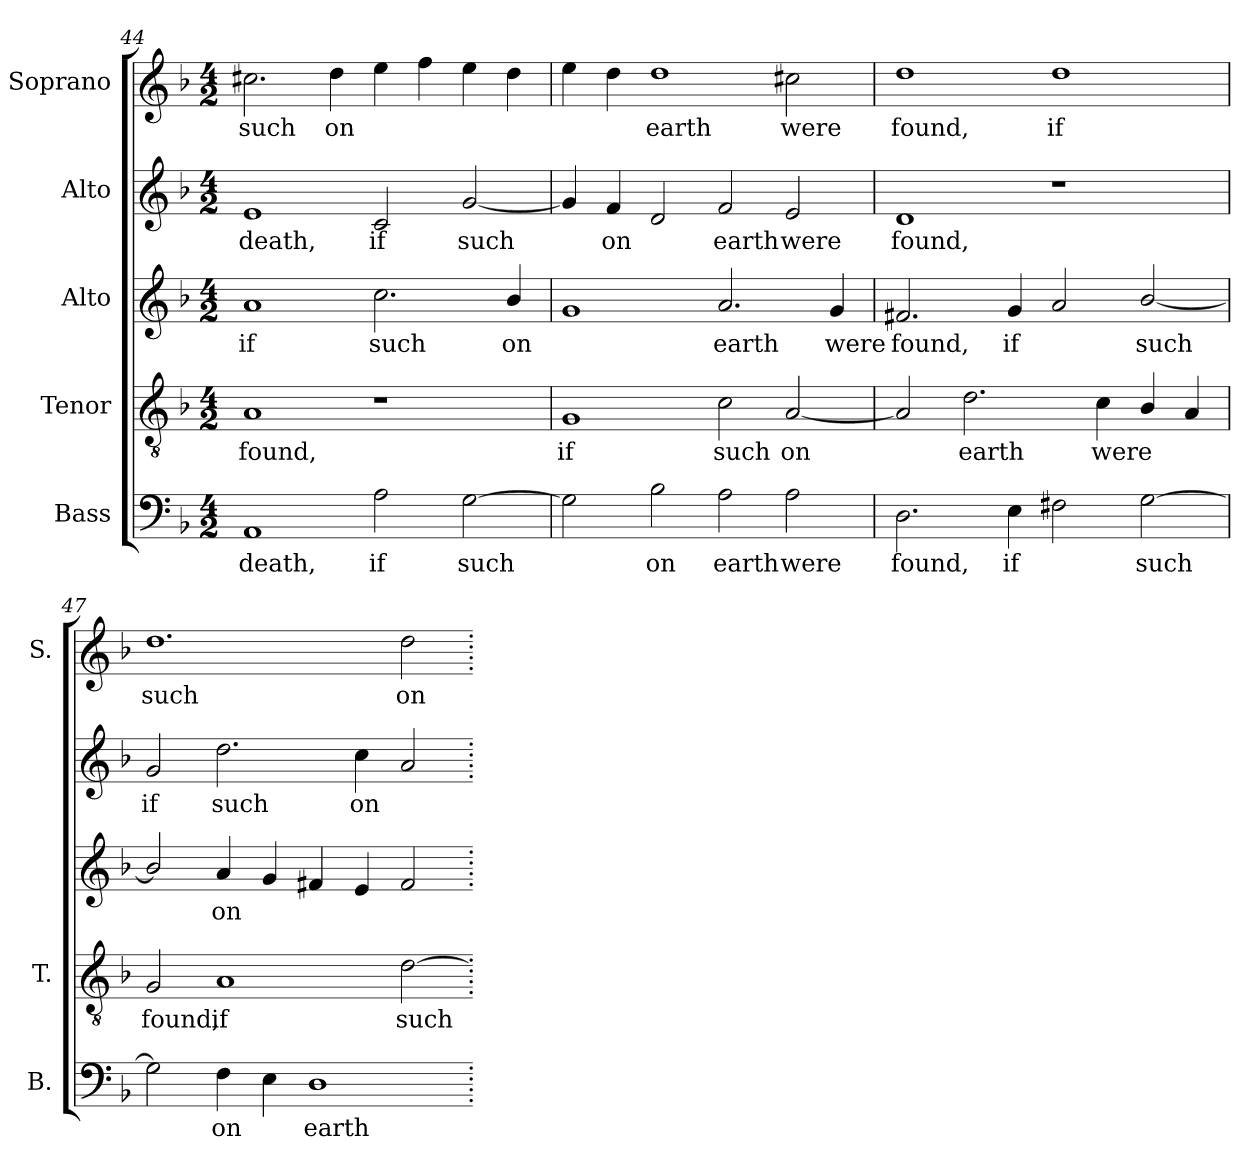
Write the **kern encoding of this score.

**kern	**text	**kern	**text	**kern	**text	**kern	**text	**kern	**text
*part5	*part5	*part4	*part4	*part3	*part3	*part2	*part2	*part1	*part1
*staff5	*staff5	*staff4	*staff4	*staff3	*staff3	*staff2	*staff2	*staff1	*staff1
*I"Bass	*	*I"Tenor	*	*I"Alto	*	*I"Alto	*	*I"Soprano	*
*I'B.	*	*I'T.	*	*	*	*	*	*I'S.	*
!!LO:LB:g=z
*clefF4	*	*clefGv2	*	*clefG2	*	*clefG2	*	*clefG2	*
*	*	*ITrd7c12	*	*	*	*	*	*	*
*k[b-]	*	*k[b-]	*	*k[b-]	*	*k[b-]	*	*k[b-]	*
*F:	*	*F:	*	*F:	*	*F:	*	*F:	*
*M4/2	*	*M4/2	*	*M4/2	*	*M4/2	*	*M4/2	*
=44	=44	=44	=44	=44	=44	=44	=44	=44	=44
!	!LO:LY:b:color=#000000	!	!	!	!	!	!	!	!
!	!	!	!LO:LY:b:color=#000000	!	!	!	!	!	!
!	!	!	!	!	!LO:LY:b:color=#000000	!	!	!	!
!	!	!	!	!	!	!	!LO:LY:b:color=#000000	!	!
!	!	!	!	!	!	!	!	!	!LO:LY:b:color=#000000
1AAi	death,	1AAi	found,	1ai	if	1ei	death,	2.cc#Xi\	such
!	!	!	!	!	!	!	!	!	!LO:LY:b:color=#000000
.	.	.	.	.	.	.	.	4ddi\	on
!	!LO:LY:b:color=#000000	!	!	!	!	!	!	!	!
!	!	!	!	!	!LO:LY:b:color=#000000	!	!	!	!
!	!	!	!	!	!	!	!LO:LY:b:color=#000000	!	!
2Ai\	if	1r	.	2.cci\	such	2ci/	if	4eei\	.
.	.	.	.	.	.	.	.	4ffi\	.
!	!LO:LY:b:color=#000000	!	!	!	!	!	!	!	!
!	!	!	!	!	!	!	!LO:LY:b:color=#000000	!	!
[>2Gi\	such	.	.	.	.	[<2gi/	such	4eei\	.
!	!	!	!	!	!LO:LY:b:color=#000000	!	!	!	!
.	.	.	.	4b-i/	on	.	.	4ddi\	.
=45	=45	=45	=45	=45	=45	=45	=45	=45	=45
!	!	!	!LO:LY:b:color=#000000	!	!	!	!	!	!
2Gi\]	.	1GGi	if	1gi	.	4gi/]	.	4eei\	.
!	!	!	!	!	!	!	!LO:LY:b:color=#000000	!	!
.	.	.	.	.	.	4fi/	on	4ddi\	.
!	!LO:LY:b:color=#000000	!	!	!	!	!	!	!	!
!	!	!	!	!	!	!	!	!	!LO:LY:b:color=#000000
2B-i\	on	.	.	.	.	2di/	.	1ddi	earth
!	!LO:LY:b:color=#000000	!	!	!	!	!	!	!	!
!	!	!	!LO:LY:b:color=#000000	!	!	!	!	!	!
!	!	!	!	!	!LO:LY:b:color=#000000	!	!	!	!
!	!	!	!	!	!	!	!LO:LY:b:color=#000000	!	!
2Ai\	earth	2Ci\	such	2.ai/	earth	2fi/	earth	.	.
!	!LO:LY:b:color=#000000	!	!	!	!	!	!	!	!
!	!	!	!LO:LY:b:color=#000000	!	!	!	!	!	!
!	!	!	!	!	!	!	!LO:LY:b:color=#000000	!	!
!	!	!	!	!	!	!	!	!	!LO:LY:b:color=#000000
2Ai\	were	[<2AAi/	on	.	.	2ei/	were	2cc#Xi\	were
!	!	!	!	!	!LO:LY:b:color=#000000	!	!	!	!
.	.	.	.	4gi/	were	.	.	.	.
=46	=46	=46	=46	=46	=46	=46	=46	=46	=46
!	!LO:LY:b:color=#000000	!	!	!	!	!	!	!	!
!	!	!	!	!	!LO:LY:b:color=#000000	!	!	!	!
!	!	!	!	!	!	!	!LO:LY:b:color=#000000	!	!
!	!	!	!	!	!	!	!	!	!LO:LY:b:color=#000000
2.Di\	found,	2AAi/]	.	2.f#Xi/	found,	1di	found,	1ddi	found,
!	!	!	!LO:LY:b:color=#000000	!	!	!	!	!	!
.	.	2.Di\	earth	.	.	.	.	.	.
!	!LO:LY:b:color=#000000	!	!	!	!	!	!	!	!
!	!	!	!	!	!LO:LY:b:color=#000000	!	!	!	!
4Ei\	if	.	.	4gi/	if	.	.	.	.
!	!	!	!	!	!	!	!	!	!LO:LY:b:color=#000000
2F#Xi\	.	.	.	2ai/	.	1r	.	1ddi	if
!	!	!	!LO:LY:b:color=#000000	!	!	!	!	!	!
.	.	4Ci\	were	.	.	.	.	.	.
!	!LO:LY:b:color=#000000	!	!	!	!	!	!	!	!
!	!	!	!	!	!LO:LY:b:color=#000000	!	!	!	!
[>2Gi\	such	4BB-i/	.	[<2b-i/	such	.	.	.	.
.	.	4AAi/	.	.	.	.	.	.	.
=47	=47	=47	=47	=47	=47	=47	=47	=47	=47
!	!	!	!LO:LY:b:color=#000000	!	!	!	!	!	!
!	!	!	!	!	!	!	!LO:LY:b:color=#000000	!	!
!	!	!	!	!	!	!	!	!	!LO:LY:b:color=#000000
2Gi\]	.	2GGi/	found,	2b-i/]	.	2gi/	if	1.ddi	such
!	!LO:LY:b:color=#000000	!	!	!	!	!	!	!	!
!	!	!	!LO:LY:b:color=#000000	!	!	!	!	!	!
!	!	!	!	!	!LO:LY:b:color=#000000	!	!	!	!
!	!	!	!	!	!	!	!LO:LY:b:color=#000000	!	!
4Fi\	on	1AAi	if	4ai/	on	2.ddi\	such	.	.
4Ei\	.	.	.	4gi/	.	.	.	.	.
!	!LO:LY:b:color=#000000	!	!	!	!	!	!	!	!
1Di	earth	.	.	4f#Xi/	.	.	.	.	.
!	!	!	!	!	!	!	!LO:LY:b:color=#000000	!	!
.	.	.	.	4ei/	.	4cci\	on	.	.
!	!	!	!LO:LY:b:color=#000000	!	!	!	!	!	!
!	!	!	!	!	!	!	!	!	!LO:LY:b:color=#000000
.	.	[>2Di\	such	2f#i/	.	2ai/	.	2ddi\	on
=.	=.	=.	=.	=.	=.	=.	=.	=.	=.
*-	*-	*-	*-	*-	*-	*-	*-	*-	*-
